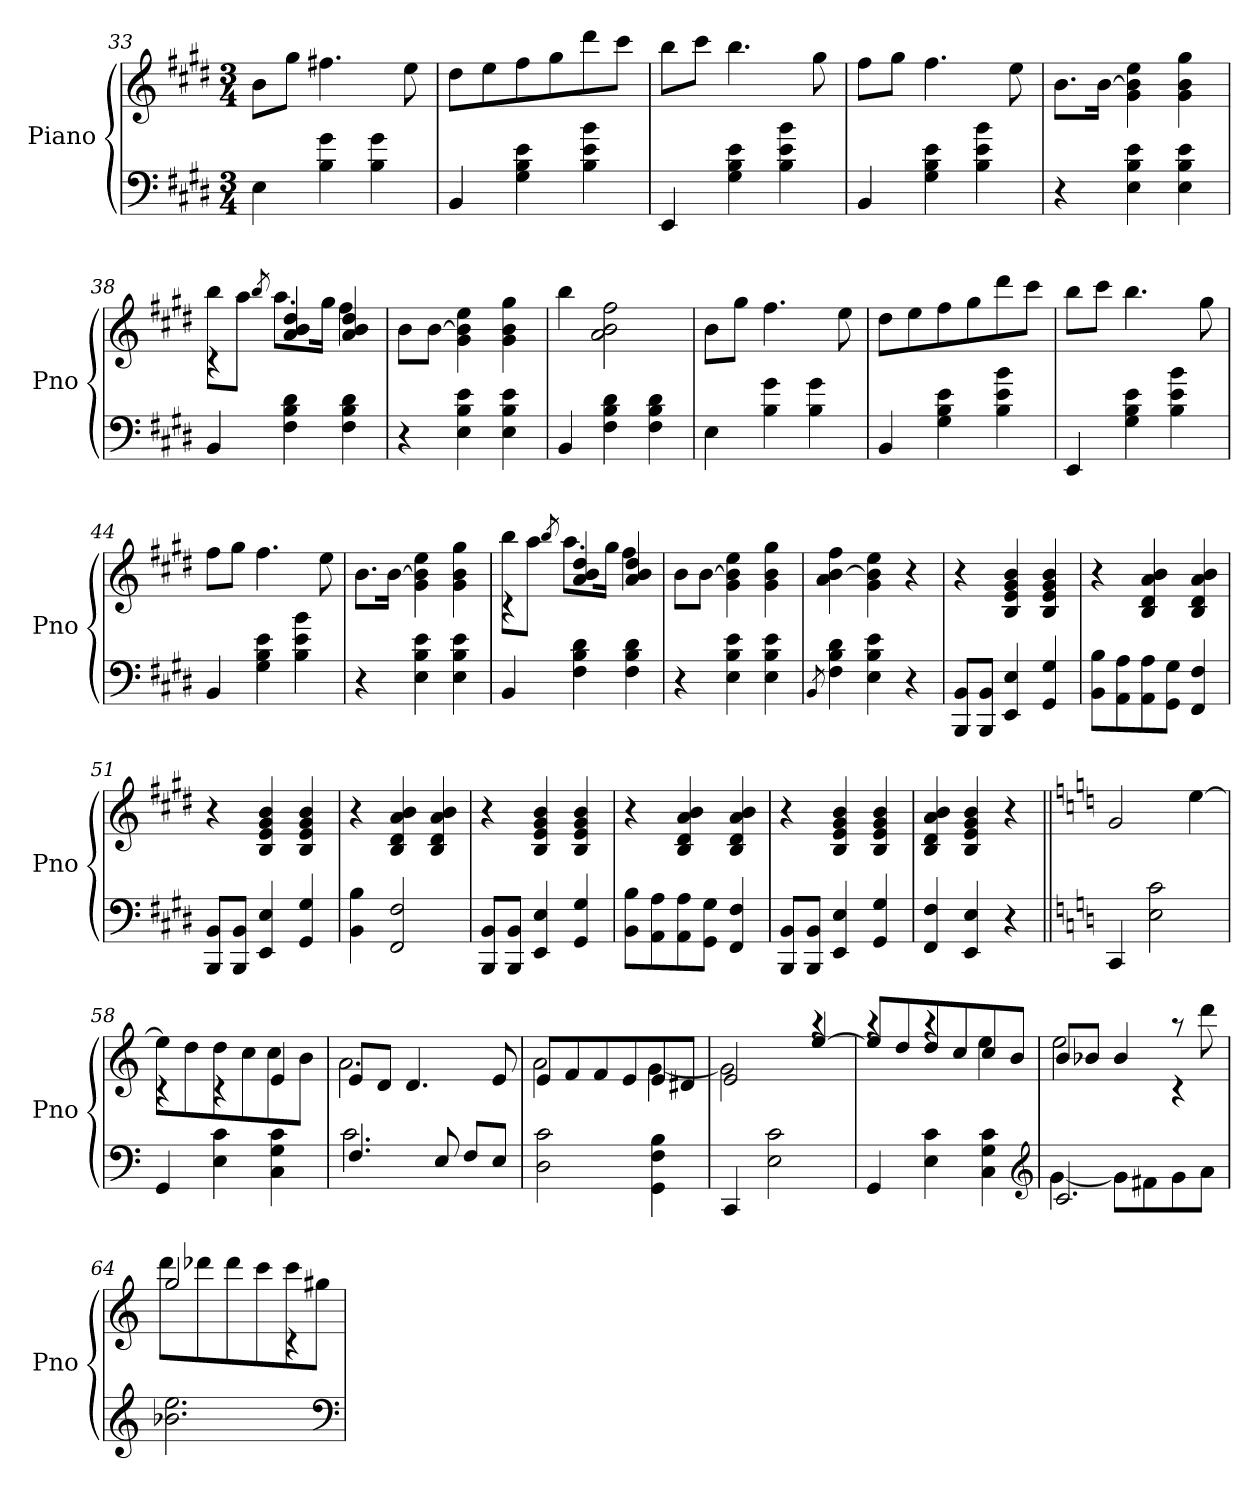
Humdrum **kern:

**kern	**kern
*part1	*part1
*staff2	*staff1
*I"Piano	*
*I'Pno	*
*clefF4	*clefG2
*k[f#c#g#d#]	*k[f#c#g#d#]
*E:	*E:
*M3/4	*M3/4
=33	=33
4E	8bL
.	8gg#J
4B 4g#	4.ff#X
4B 4g#	.
.	8ee
=34	=34
4BB	8dd#L
.	8ee
4G# 4B 4e	8ff#
.	8gg#
4B 4e 4b	8ddd#
.	8ccc#J
=35	=35
4EE	8bbL
.	8ccc#J
4G# 4B 4e	4.bb
4B 4e 4b	.
.	8gg#
=36	=36
4BB	8ff#L
.	8gg#J
4G# 4B 4e	4.ff#
4B 4e 4b	.
.	8ee
=37	=37
4r	8.bL
.	[16bJk
4E 4B 4e	4g# 4b] 4ee
4E 4B 4e	4g# 4b 4gg#
=38	=38
*	*^
4BB	4rc	8bbL
.	.	8aaJ
.	.	8qbb
4F# 4B 4d#	4a 4b 4dd#	8.aaL
.	.	16gg#Jk
4F# 4B 4d#	4a 4b 4dd#	4ff#
*	*v	*v
=39	=39
4r	8bL
.	[8bJ
4E 4B 4e	4g# 4b] 4ee
4E 4B 4e	4g# 4b 4gg#
=40	=40
4BB	4bb
4F# 4B 4d#	2a 2b 2ff#
4F# 4B 4d#	.
=41	=41
4E	8bL
.	8gg#J
4B 4g#	4.ff#
4B 4g#	.
.	8ee
=42	=42
4BB	8dd#L
.	8ee
4G# 4B 4e	8ff#
.	8gg#
4B 4e 4b	8ddd#
.	8ccc#J
=43	=43
4EE	8bbL
.	8ccc#J
4G# 4B 4e	4.bb
4B 4e 4b	.
.	8gg#
=44	=44
4BB	8ff#L
.	8gg#J
4G# 4B 4e	4.ff#
4B 4e 4b	.
.	8ee
=45	=45
4r	8.bL
.	[16bJk
4E 4B 4e	4g# 4b] 4ee
4E 4B 4e	4g# 4b 4gg#
=46	=46
*	*^
4BB	4rc	8bbL
.	.	8aaJ
.	.	8qbb
4F# 4B 4d#	4a 4b 4dd#	8.aaL
.	.	16gg#Jk
4F# 4B 4d#	4a 4b 4dd#	4ff#
*	*v	*v
=47	=47
4r	8bL
.	[8bJ
4E 4B 4e	4g# 4b] 4ee
4E 4B 4e	4g# 4b 4gg#
=48	=48
8qBB	.
4F# 4B 4d#	4a [4b 4ff#
4E 4B 4e	4g# 4b] 4ee
4r	4r
=49	=49
8BBB 8BBL	4r
8BBB 8BBJ	.
4EE 4E	4B 4e 4g# 4b
4GG# 4G#	4B 4e 4g# 4b
=50	=50
8BB 8BL	4r
8AA 8A	.
8AA 8A	4B 4d# 4a 4b
8GG# 8G#J	.
4FF# 4F#	4B 4d# 4a 4b
=51	=51
8BBB 8BBL	4r
8BBB 8BBJ	.
4EE 4E	4B 4e 4g# 4b
4GG# 4G#	4B 4e 4g# 4b
=52	=52
4BB 4B	4r
2FF# 2F#	4B 4d# 4a 4b
.	4B 4d# 4a 4b
=53	=53
8BBB 8BBL	4r
8BBB 8BBJ	.
4EE 4E	4B 4e 4g# 4b
4GG# 4G#	4B 4e 4g# 4b
=54	=54
8BB 8BL	4r
8AA 8A	.
8AA 8A	4B 4d# 4a 4b
8GG# 8G#J	.
4FF# 4F#	4B 4d# 4a 4b
=55	=55
8BBB 8BBL	4r
8BBB 8BBJ	.
4EE 4E	4B 4e 4g# 4b
4GG# 4G#	4B 4e 4g# 4b
=56	=56
4FF# 4F#	4B 4d# 4a 4b
4EE 4E	4B 4e 4g# 4b
4r	4r
=57||	=57||
*k[]	*k[]
4CC	2g
2E 2c	.
.	[4ee
=58	=58
*	*^
4GG	4rc	8eeL]
.	.	8dd
4E 4c	4rc	8dd
.	.	8cc
4C 4G 4c	4e	8cc
.	.	8bJ
=59	=59	=59
*^	*	*
4.F	2.c	8eL	2.a
.	.	8dJ	.
.	.	4.d	.
8E	.	.	.
8FL	.	.	.
8EJ	.	8e	.
*v	*v	*	*
=60	=60	=60
2D 2c	8eL	2a
.	8f	.
.	8f	.
.	8e	.
4GG 4F 4B	8e	[4g
.	8d#XJ	.
=61	=61	=61
4CC	2e	2g]
2E 2c	.	.
.	[4ee	4raa
=62	=62	=62
4GG	8eeL]	4raa
.	8dd	.
4E 4c	8dd	4raa
.	8cc	.
4C 4G 4c	8cc	4ee
.	8bJ	.
*clefG2	*	*
=63	=63	=63
*^	*	*
2.c	[4g	8bL	2ee
.	.	8b-XJ	.
.	8gL]	4b-	.
.	8f#X	.	.
.	8g	4rc	8raa
.	8aJ	.	8ddd
*v	*v	*	*
=64	=64	=64
2.b-X 2.ee	2gg	8dddL
.	.	8ddd-X
.	.	8ddd-
.	.	8ccc
.	4rc	8ccc
.	.	8gg#XJ
*	*v	*v
*clefF4	*
=	=
*-	*-
